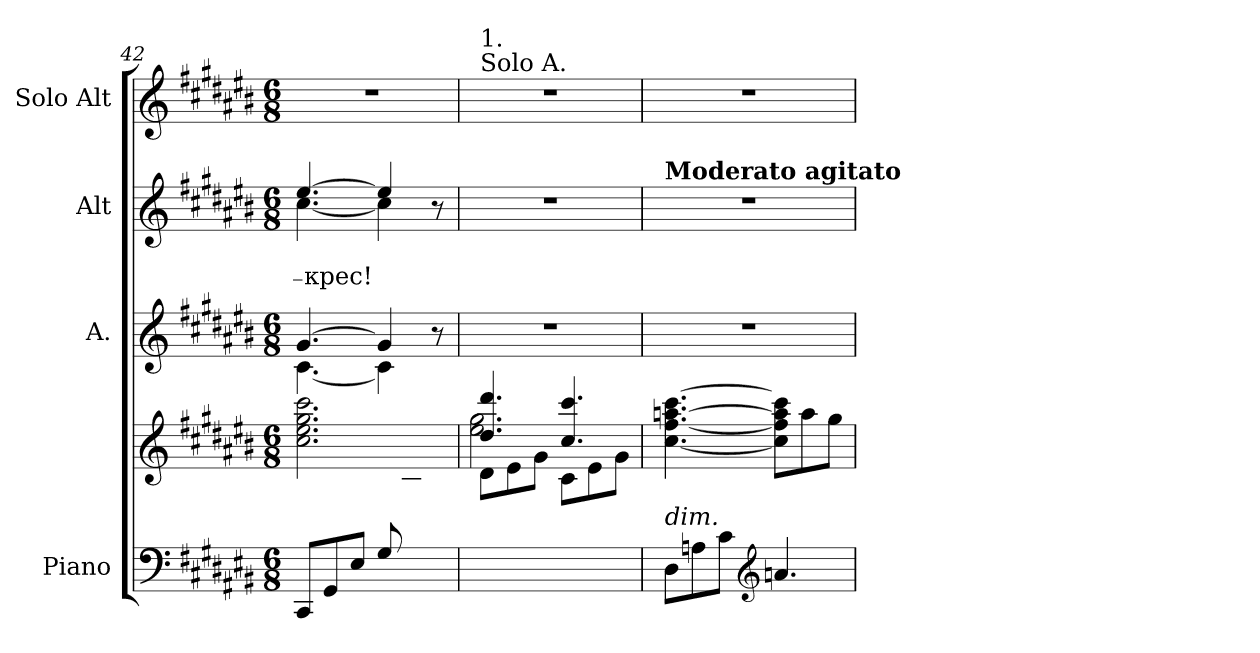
**kern	**kern	**kern	**kern	**text	**text	**kern
*part4	*part4	*part3	*part2	*part2	*part2	*part1
*staff5	*staff4	*staff3	*staff2	*staff2	*staff2	*staff1
*I"Piano	*	*I"A.	*I"Alt	*	*	*I"Solo Alt
*clefF4	*clefG2	*clefG2	*clefG2	*	*	*clefG2
*k[f#c#g#d#a#e#b#]	*k[f#c#g#d#a#e#b#]	*k[f#c#g#d#a#e#b#]	*k[f#c#g#d#a#e#b#]	*	*	*k[f#c#g#d#a#e#b#]
*C#:	*C#:	*C#:	*C#:	*	*	*C#:
*M6/8	*M6/8	*M6/8	*M6/8	*	*	*M6/8
=42	=42	=42	=42	=42	=42	=42
*	*^	*^	*	*	*	*
!	!	!	!	!	!	!	!LO:LY:b	!
*	*	*	*	*	*^	*	*	*
8CC#/L	2.cc#\ 2.ee#\ 2.gg#\ 2.ccc#\	2ryy	[>4.g#/	[<4.c#\	[>4.ee#/	[<4.cc#\	.	₋крес!	2.r
8GG#/	.	.	.	.	.	.	.	.	.
8E#/J	.	.	.	.	.	.	.	.	.
8G#/L	.	.	4g#/]	4c#\]	4ee#/]	4cc#\]	.	.	.
4ryy	.	8c#\	.	.	.	.	.	.	.
.	.	8e#\J	8r	8ryy	8r	8ryy	.	.	.
=43	=43	=43	=43	=43	=43	=43	=43	=43	=43
*	*	*^	*	*	*	*	*	*	*
!	!	!	!	!	!	!	!	!	!	!LO:TX:a:t=Solo A.
!	!	!	!	!	!	!	!	!	!	!LO:TX:a:t=1.
*	*	*	*	*v	*v	*	*	*	*	*
*	*	*	*	*	*v	*v	*	*	*
2.ryy	4.dd#/ 4.ddd#/	2.ee#\ 2.gg#\	8d#\L	2.r	2.r	.	.	2.r
.	.	.	8e#\	.	.	.	.	.
.	.	.	8g#\J	.	.	.	.	.
.	4.cc#/ 4.ccc#/	.	8c#\L	.	.	.	.	.
.	.	.	8e#\	.	.	.	.	.
.	.	.	8g#\J	.	.	.	.	.
=44	=44	=44	=44	=44	=44	=44	=44	=44
!	!	!	!	!	!LO:TX:a:B:t=Moderato agitato	!	!	!
!LO:TX:a:i:t=dim.	!	!	!	!	!	!	!	!
*	*v	*v	*v	*	*	*	*	*
8D#\L	[4.cc#\ [4.ff#\ [4.aan\ [4.ccc#\	2.r	2.r	.	.	2.r
8An\	.	.	.	.	.	.
8c#\J	.	.	.	.	.	.
*clefG2	*	*	*	*	*	*
4.an/	8cc#\] 8ff#\] 8aa\] 8ccc#\]L	.	.	.	.	.
.	8aa\	.	.	.	.	.
.	8gg#\J	.	.	.	.	.
=	=	=	=	=	=	=
*-	*-	*-	*-	*-	*-	*-
